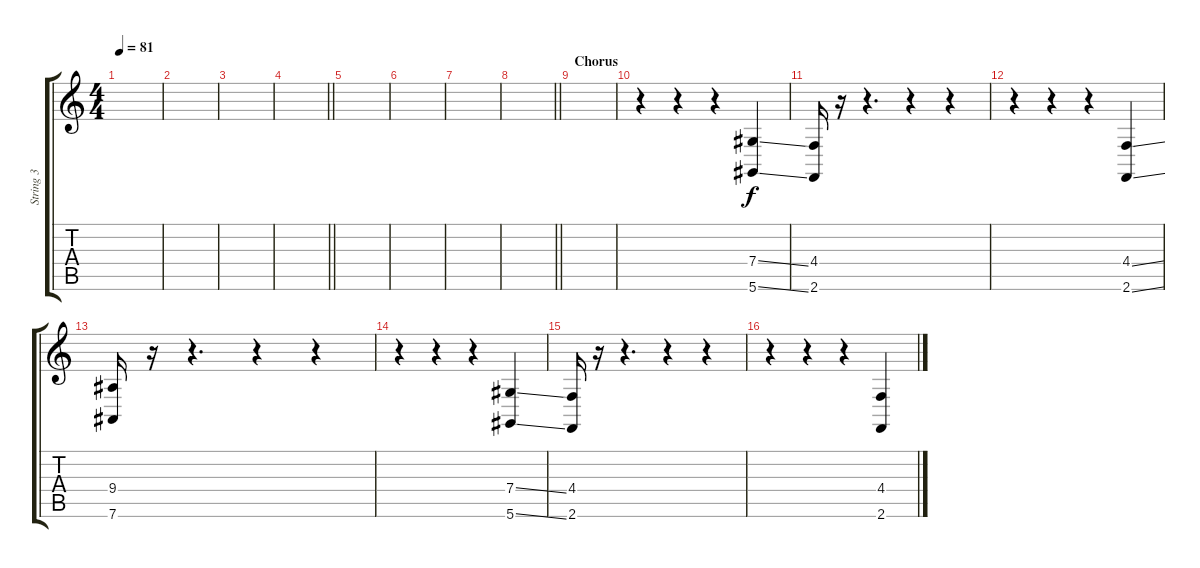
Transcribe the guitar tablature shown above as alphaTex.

\track ("String 3" "String 3") {instrument stringensemble1}
\staff {score tabs}
\tuning (Eb4 Bb3 Gb3 Db3 Ab2 Eb2) {hide}
\ts (4 4)
\tempo 81
\clef g2
\ks c
|
|
|
\barLineRight lightlight
|
|
|
|
\barLineRight lightlight
|
\section ("" "Chorus")
|
r.4 r.4 r.4 (7.4{ss} 5.6{ss}).4 |
(4.4 2.6).16 r.16 r.4{d} r.4 r.4 |
r.4 r.4 r.4 (4.4{ss} 2.6{ss}).4 |
(9.4 7.6).16 r.16 r.4{d} r.4 r.4 |
r.4 r.4 r.4 (7.4{ss} 5.6{ss}).4 |
(4.4 2.6).16 r.16 r.4{d} r.4 r.4 |
r.4 r.4 r.4 (4.4{ss} 2.6{ss}).4
